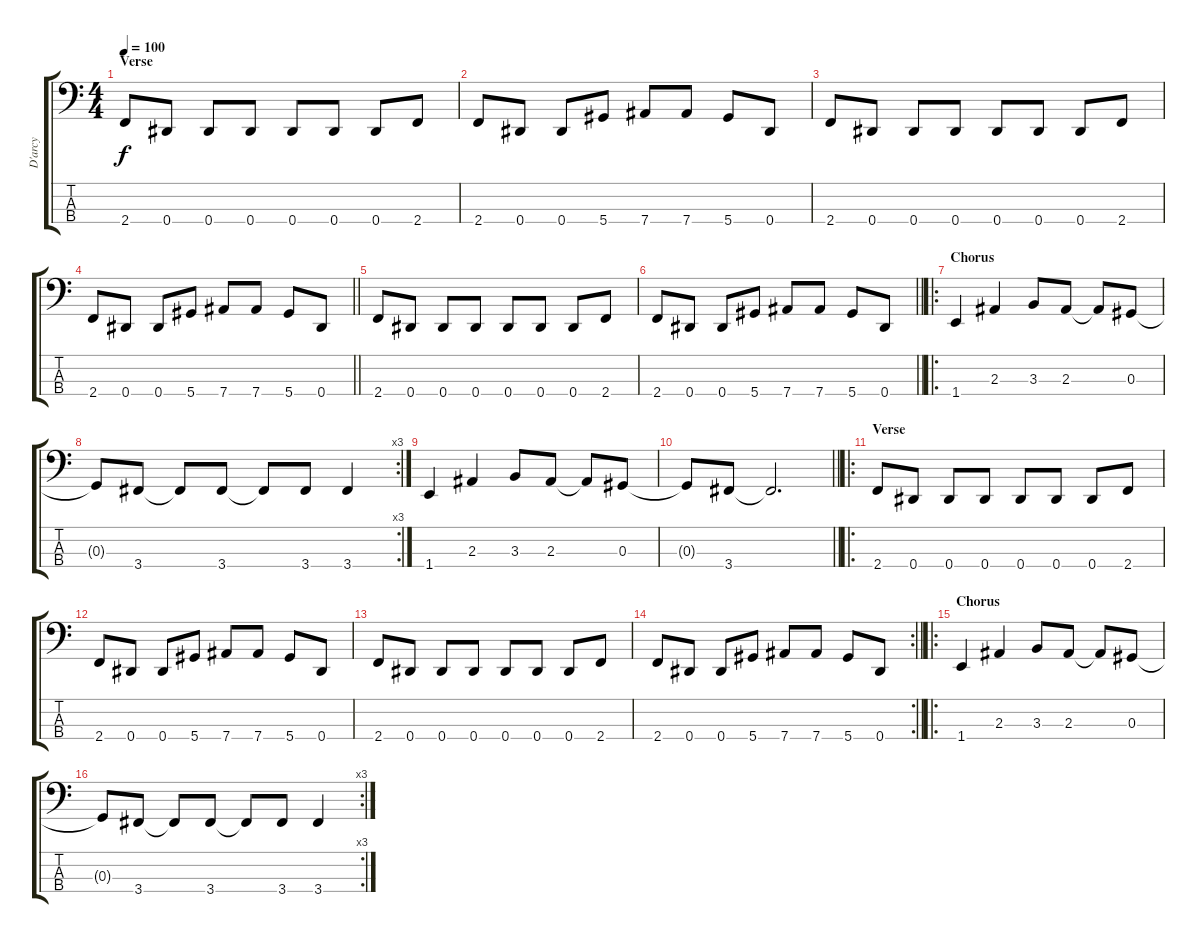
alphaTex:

\track ("D'arcy" "D'arcy") {instrument electricbassfinger}
\staff {score tabs}
\tuning (Gb2 Db2 Ab1 Eb1) {hide}
\ts (4 4)
\section ("" "Verse")
\tempo 100
\clef f4
\ks c
2.4.8{dy f} 0.4.8 0.4.8 0.4.8 0.4.8 0.4.8 0.4.8 2.4.8 |
2.4.8 0.4.8 0.4.8 5.4.8 7.4.8 7.4.8 5.4.8 0.4.8 |
2.4.8 0.4.8 0.4.8 0.4.8 0.4.8 0.4.8 0.4.8 2.4.8 |
\barLineRight lightlight
2.4.8 0.4.8 0.4.8 5.4.8 7.4.8 7.4.8 5.4.8 0.4.8 |
2.4.8 0.4.8 0.4.8 0.4.8 0.4.8 0.4.8 0.4.8 2.4.8 |
\barLineRight lightlight
2.4.8 0.4.8 0.4.8 5.4.8 7.4.8 7.4.8 5.4.8 0.4.8 |
\ro
\section ("" "Chorus")
1.4.4 2.3.4 3.3.8 2.3.8 2.3{t}.8 0.3.8 |
\rc 3
0.3{t}.8 3.4.8 3.4{t}.8 3.4.8 3.4{t}.8 3.4.8 3.4.4 |
1.4.4 2.3.4 3.3.8 2.3.8 2.3{t}.8 0.3.8 |
\barLineRight lightlight
0.3{t}.8 3.4.8 3.4{t}.2{d} |
\ro
\section ("" "Verse")
2.4.8 0.4.8 0.4.8 0.4.8 0.4.8 0.4.8 0.4.8 2.4.8 |
2.4.8 0.4.8 0.4.8 5.4.8 7.4.8 7.4.8 5.4.8 0.4.8 |
2.4.8 0.4.8 0.4.8 0.4.8 0.4.8 0.4.8 0.4.8 2.4.8 |
\rc 2
\barLineRight lightlight
2.4.8 0.4.8 0.4.8 5.4.8 7.4.8 7.4.8 5.4.8 0.4.8 |
\ro
\section ("" "Chorus")
1.4.4 2.3.4 3.3.8 2.3.8 2.3{t}.8 0.3.8 |
\rc 3
0.3{t}.8 3.4.8 3.4{t}.8 3.4.8 3.4{t}.8 3.4.8 3.4.4
